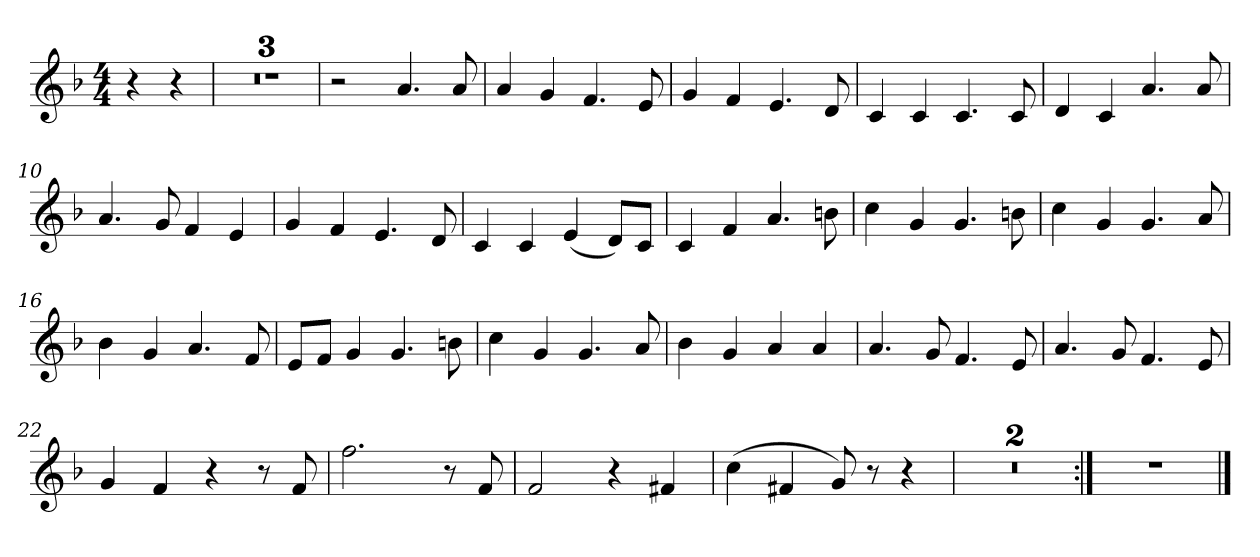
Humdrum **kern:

**kern
*part1
*staff1
*clefG2
*k[b-]
*M4/4
=
4r
4r
=1
1r
=2
1r
=3
1r
=4
2r
4.a
8a
=6
4a
4g
4.f
8e
=7
4g
4f
4.e
8d
=8
4c
4c
4.c
8c
=9
4d
4c
4.a
8a
=10
4.a
8g
4f
4e
=11
4g
4f
4.e
8d
=12
4c
4c
(4e
8d/L)
8c/J
=13
4c
4f
4.a
8bn
=14
4cc
4g
4.g
8bn
=15
4cc
4g
4.g
8a
=16
4b-
4g
4.a
8f
=17
8e/L
8f/J
4g
4.g
8bn
=18
4cc
4g
4.g
8a
=19
4b-
4g
4a
4a
=20
4.a
8g
4.f
8e
=21
4.a
8g
4.f
8e
=22
4g
4f
4r
8r
8f
=23
2.ff
8r
8f
=24
2f
4r
4f#X
=25
(4cc
4f#X
8g)
8r
4r
=26
1r
=27
1r
=28:|!
1r
==
*-
